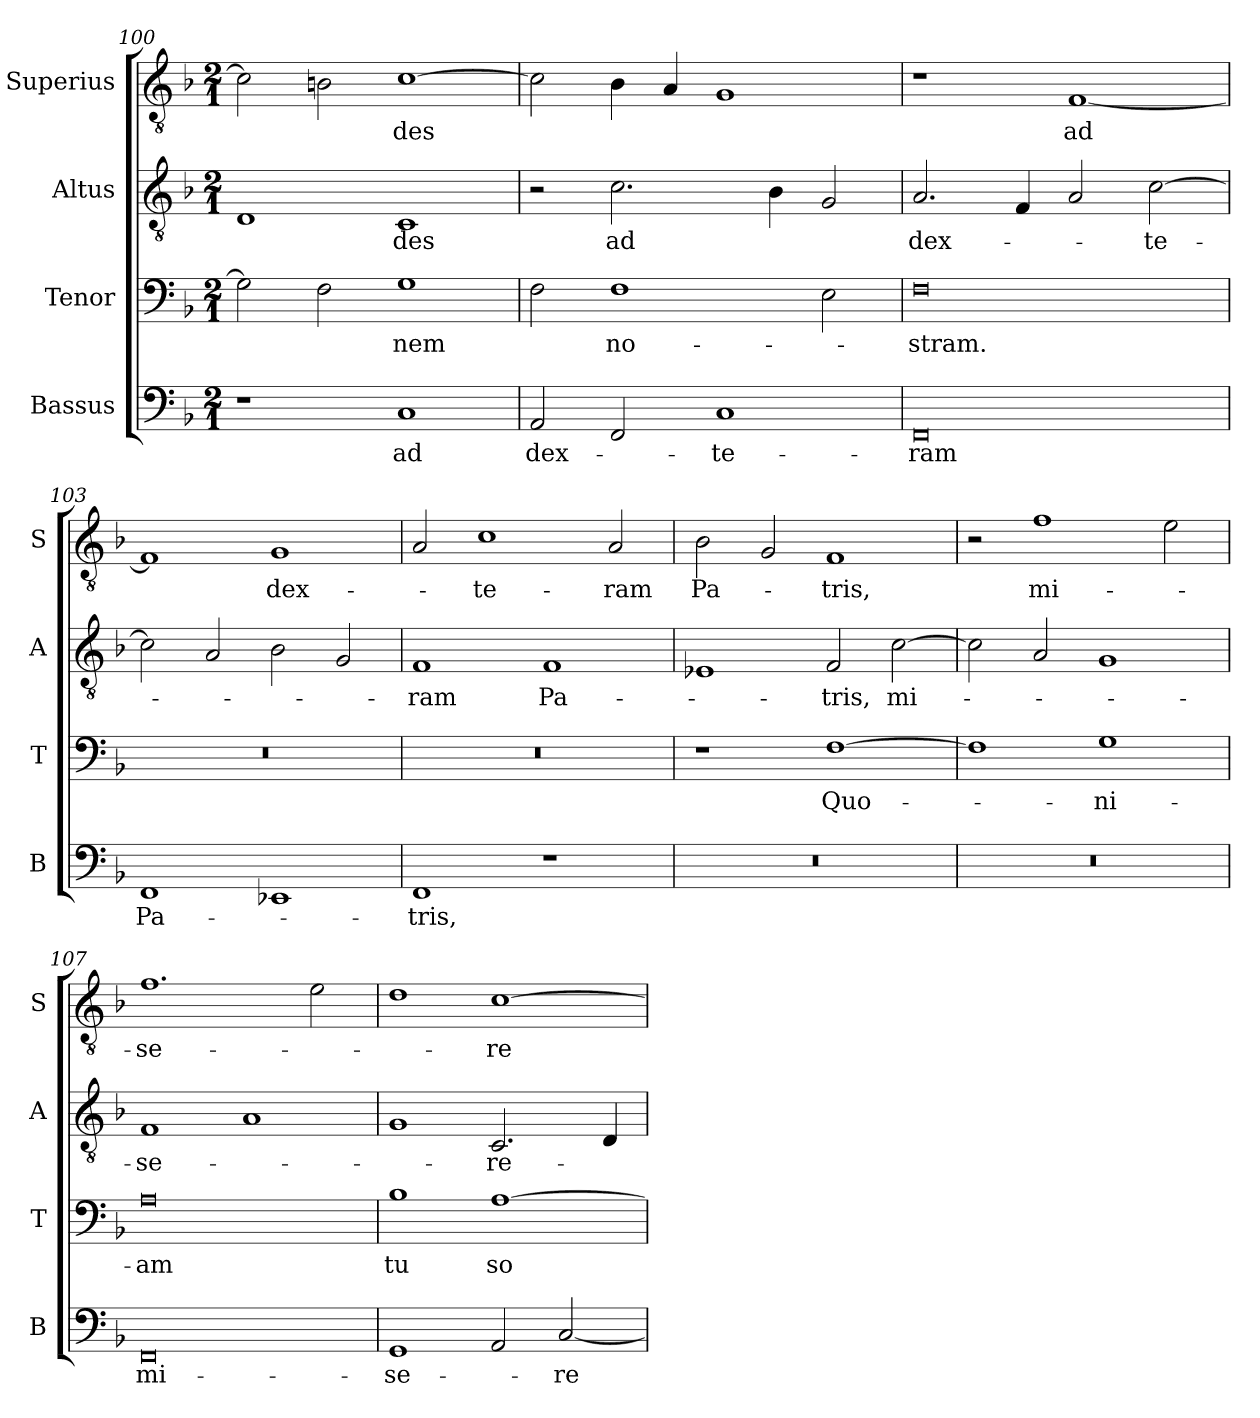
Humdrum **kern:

**kern	**text	**kern	**text	**kern	**text	**kern	**text
*part4	*part4	*part3	*part3	*part2	*part2	*part1	*part1
*staff4	*staff4	*staff3	*staff3	*staff2	*staff2	*staff1	*staff1
*I"Bassus	*	*I"Tenor	*	*I"Altus	*	*I"Superius	*
*I'B	*	*I'T	*	*I'A	*	*I'S	*
*clefF4	*	*clefF4	*	*clefGv2	*	*clefGv2	*
*k[b-]	*	*k[b-]	*	*k[b-]	*	*k[b-]	*
*d:	*	*d:	*	*d:	*	*d:	*
*M2/1	*	*M2/1	*	*M2/1	*	*M2/1	*
=100	=100	=100	=100	=100	=100	=100	=100
1r	.	2G]	.	1D	.	2c]	.
.	.	2F	.	.	.	2Bn	.
1C	ad	1G	-nem	1C	-des	[1c	-des
=101	=101	=101	=101	=101	=101	=101	=101
2AA	dex-	2F	.	2r	.	2c]	.
2FF	.	1F	no-	2.c	ad	4B-	.
.	.	.	.	.	.	4A	.
1C	-te-	.	.	.	.	1G	.
.	.	.	.	4B-	.	.	.
.	.	2E	.	2G	.	.	.
=102	=102	=102	=102	=102	=102	=102	=102
0FF	-ram	0F	-stram.	2.A	dex-	1r	.
.	.	.	.	4F	.	.	.
.	.	.	.	2A	.	[1F	ad
.	.	.	.	[2c	-te-	.	.
=103	=103	=103	=103	=103	=103	=103	=103
1FF	Pa-	0r	.	2c]	.	1F]	.
.	.	.	.	2A	.	.	.
1EE-X	.	.	.	2B-	.	1G	dex-
.	.	.	.	2G	.	.	.
=104	=104	=104	=104	=104	=104	=104	=104
1FF	-tris,	0r	.	1F	-ram	2A	.
.	.	.	.	.	.	1c	-te-
1r	.	.	.	1F	Pa-	.	.
.	.	.	.	.	.	2A	-ram
=105	=105	=105	=105	=105	=105	=105	=105
0r	.	1r	.	1E-X	.	2B-	Pa-
.	.	.	.	.	.	2G	.
.	.	[1F	Quo-	2F	-tris,	1F	-tris,
.	.	.	.	[2c	mi-	.	.
=106	=106	=106	=106	=106	=106	=106	=106
0r	.	1F]	.	2c]	.	2r	.
.	.	.	.	2A	.	1f	mi-
.	.	1G	-ni-	1G	.	.	.
.	.	.	.	.	.	2e	.
=107	=107	=107	=107	=107	=107	=107	=107
0FF	mi-	0A	-am	1F	-se-	1.f	-se-
.	.	.	.	1A	.	.	.
.	.	.	.	.	.	2e	.
=108	=108	=108	=108	=108	=108	=108	=108
1GG	-se-	1B-	tu	1G	.	1d	.
2AA	.	[1A	so-	2.C	-re-	[1c	-re-
[2C	-re-	.	.	.	.	.	.
.	.	.	.	4D	.	.	.
=	=	=	=	=	=	=	=
*-	*-	*-	*-	*-	*-	*-	*-
